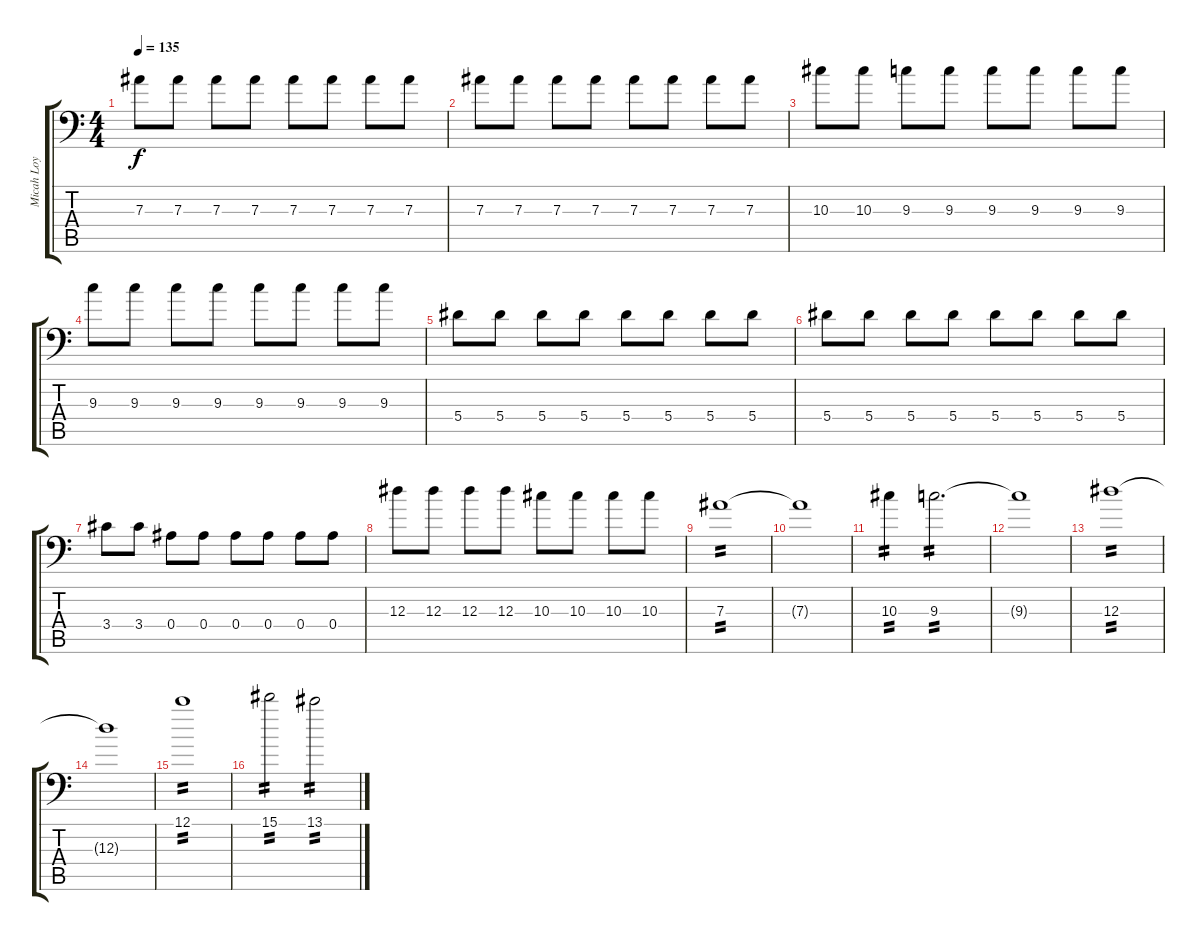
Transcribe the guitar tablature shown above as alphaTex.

\track ("Micah Loy" "Micah Loy") {instrument overdrivenguitar}
\staff {score tabs}
\tuning (C4 G3 Eb3 Bb2 F2 Bb1) {hide}
\ts (4 4)
\tempo 135
\clef f4
\ks c
7.3.8{dy f} 7.3.8 7.3.8 7.3.8 7.3.8 7.3.8 7.3.8 7.3.8 |
7.3.8 7.3.8 7.3.8 7.3.8 7.3.8 7.3.8 7.3.8 7.3.8 |
10.3.8 10.3.8 9.3.8 9.3.8 9.3.8 9.3.8 9.3.8 9.3.8 |
9.3.8 9.3.8 9.3.8 9.3.8 9.3.8 9.3.8 9.3.8 9.3.8 |
5.4.8 5.4.8 5.4.8 5.4.8 5.4.8 5.4.8 5.4.8 5.4.8 |
5.4.8 5.4.8 5.4.8 5.4.8 5.4.8 5.4.8 5.4.8 5.4.8 |
3.4.8 3.4.8 0.4.8 0.4.8 0.4.8 0.4.8 0.4.8 0.4.8 |
12.3.8 12.3.8 12.3.8 12.3.8 10.3.8 10.3.8 10.3.8 10.3.8 |
7.3.1{tp 2} |
7.3{t}.1 |
10.3.4{tp 2} 9.3.2{d tp 2} |
9.3{t}.1 |
12.3.1{tp 2} |
12.3{t}.1 |
12.1.1{tp 2} |
15.1.2{tp 2} 13.1.2{tp 2}
